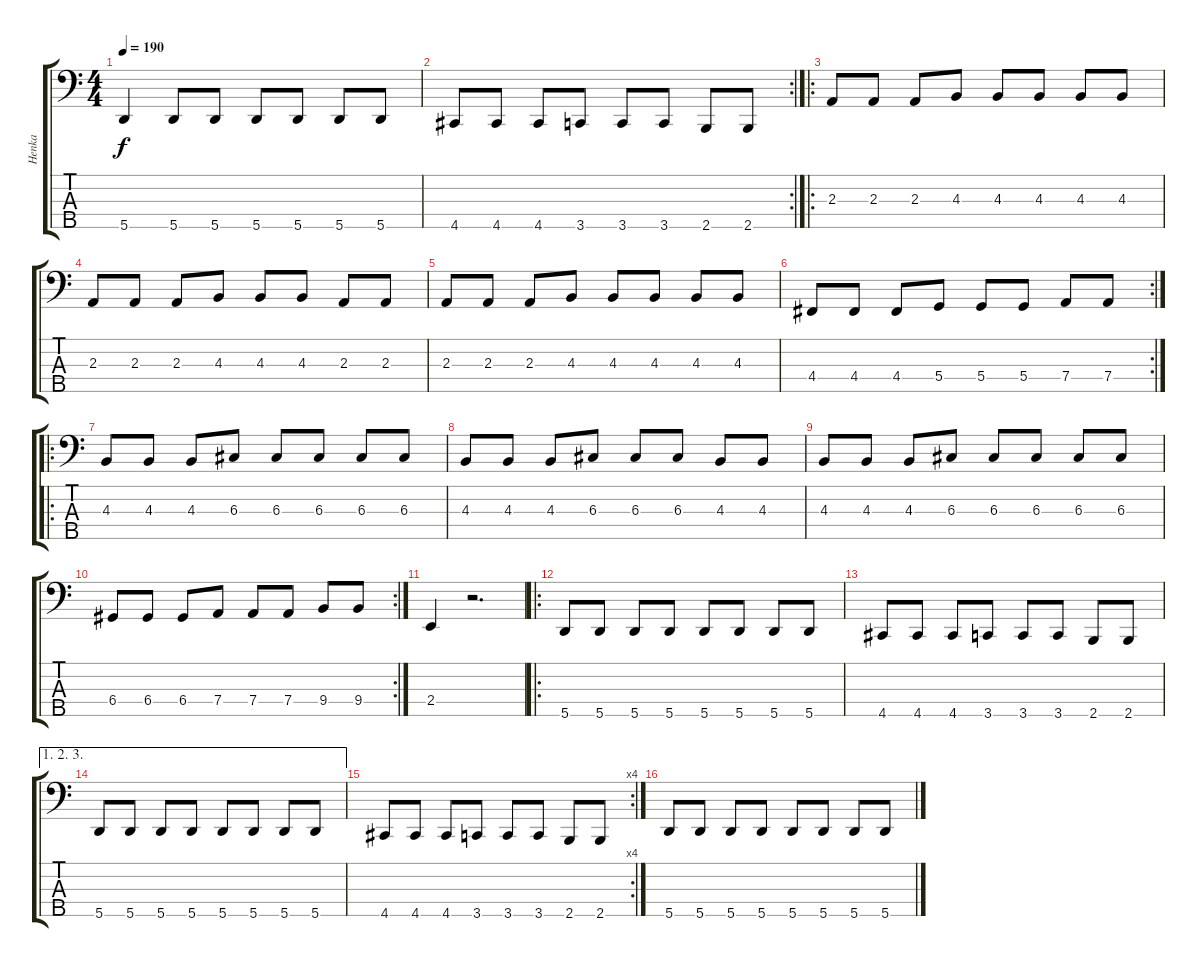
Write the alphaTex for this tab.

\track ("Henka" "Henka") {instrument electricbasspick}
\staff {score tabs}
\tuning (F2 C2 G1 D1 A0) {hide}
\ts (4 4)
\tempo 190
\clef f4
\ks c
5.5.4{dy f} 5.5.8 5.5.8 5.5.8 5.5.8 5.5.8 5.5.8 |
\rc 2
4.5.8 4.5.8 4.5.8 3.5.8 3.5.8 3.5.8 2.5.8 2.5.8 |
\ro
2.3.8 2.3.8 2.3.8 4.3.8 4.3.8 4.3.8 4.3.8 4.3.8 |
2.3.8 2.3.8 2.3.8 4.3.8 4.3.8 4.3.8 2.3.8 2.3.8 |
2.3.8 2.3.8 2.3.8 4.3.8 4.3.8 4.3.8 4.3.8 4.3.8 |
\rc 2
4.4.8 4.4.8 4.4.8 5.4.8 5.4.8 5.4.8 7.4.8 7.4.8 |
\ro
4.3.8 4.3.8 4.3.8 6.3.8 6.3.8 6.3.8 6.3.8 6.3.8 |
4.3.8 4.3.8 4.3.8 6.3.8 6.3.8 6.3.8 4.3.8 4.3.8 |
4.3.8 4.3.8 4.3.8 6.3.8 6.3.8 6.3.8 6.3.8 6.3.8 |
\rc 2
6.4.8 6.4.8 6.4.8 7.4.8 7.4.8 7.4.8 9.4.8 9.4.8 |
2.4.4 r.2{d} |
\ro
5.5.8 5.5.8 5.5.8 5.5.8 5.5.8 5.5.8 5.5.8 5.5.8 |
4.5.8 4.5.8 4.5.8 3.5.8 3.5.8 3.5.8 2.5.8 2.5.8 |
\ae (1 2 3)
5.5.8 5.5.8 5.5.8 5.5.8 5.5.8 5.5.8 5.5.8 5.5.8 |
\rc 4
4.5.8 4.5.8 4.5.8 3.5.8 3.5.8 3.5.8 2.5.8 2.5.8 |
5.5.8 5.5.8 5.5.8 5.5.8 5.5.8 5.5.8 5.5.8 5.5.8
